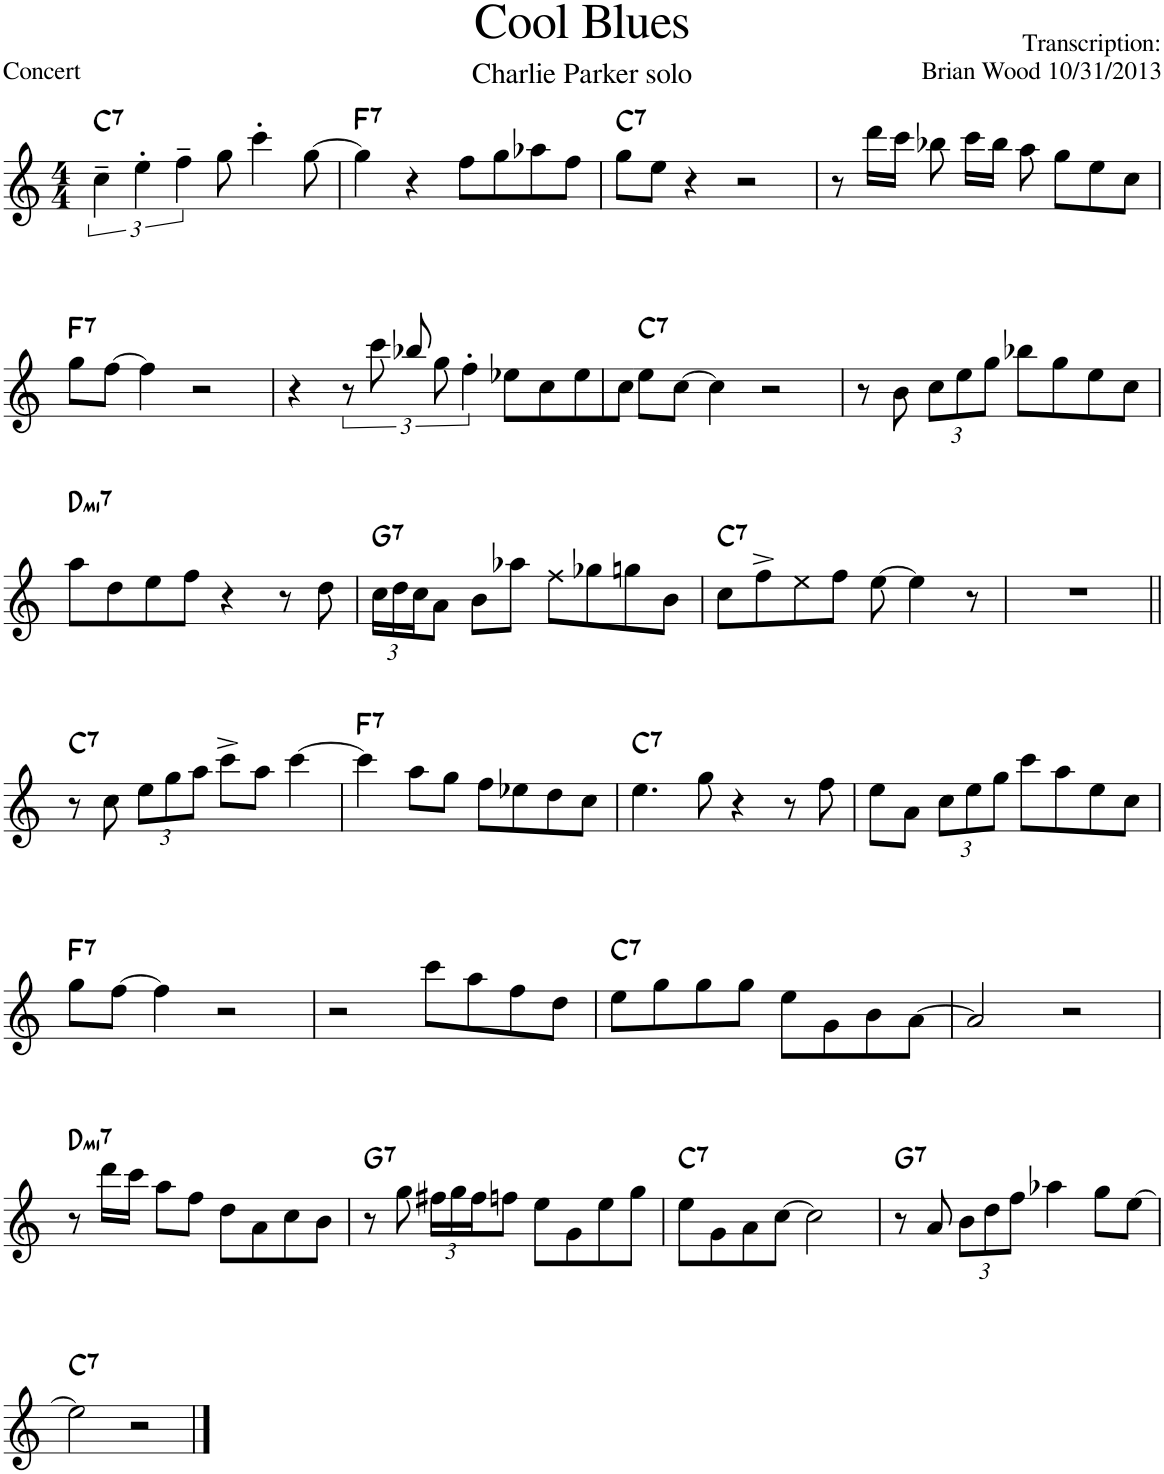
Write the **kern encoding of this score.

**kern	**harte
*part1	*part1
*staff1	*
*I"Piano	*
*I'Pno	*
*clefG2	*
*k[]	*
*M4/4	*
=1	=1
!	!LO:H:kt=7
6cc~\	C:7
6ee'\	.
6ff~\	.
8gg\	.
4ccc'\	.
[8gg\	.
=2	=2
!	!LO:H:kt=7
4gg\]	F:7
4r	.
8ff\L	.
8gg\	.
8aa-X\	.
8ff\J	.
=3	=3
!	!LO:H:kt=7
8gg\L	C:7
8ee\J	.
4r	.
2r	.
=4	=4
8r	.
16ddd\LL	.
16ccc\JJ	.
8bb-X\	.
16ccc\LL	.
16bb-\JJ	.
8aa\	.
8gg\L	.
8ee\	.
8cc\J	.
!!LO:LB:g=z
=5	=5
!	!LO:H:kt=7
8gg\L	F:7
[8ff\J	.
4ff\]	.
2r	.
=6	=6
4r	.
12r	.
12ccc\	.
12bb-X/	.
12gg\	.
6ff'\	.
8ee-X\L	.
8cc\	.
8ee-\	.
8cc\J	.
=7	=7
!	!LO:H:kt=7
8ee\L	C:7
[8cc\J	.
4cc\]	.
2r	.
=8	=8
8r	.
8b\	.
*Xbrackettup	*
12cc\L	.
12ee\	.
12gg\J	.
8bb-X\L	.
8gg\	.
8ee\	.
8cc\J	.
!!LO:LB:g=z
=9	=9
!	!LO:H:n=1:kt=N.C.
!	!LO:H:n=2:kt=mi7
8aa\L	N D:min7
8dd\	.
8ee\	.
8ff\J	.
4r	.
8r	.
8dd\	.
=10	=10
!	!LO:H:kt=7
24cc\LL	G:7
24dd\	.
24cc\J	.
8a\J	.
8b\L	.
8aa-X\J	.
8ff\L	.
8gg-X\	.
8ggn\	.
8b\J	.
=11	=11
!	!LO:H:kt=7
8cc\L	C:7
8ff^\	.
8ee\	.
8ff\J	.
[8ee\	.
4ee\]	.
8r	.
=12	=12
1r	.
!!LO:LB:g=z
=13||	=13||
!	!LO:H:kt=7
8r	C:7
8cc\	.
12ee\L	.
12gg\	.
12aa\J	.
8ccc^\L	.
8aa\J	.
[4ccc\	.
=14	=14
!	!LO:H:kt=7
4ccc\]	F:7
8aa\L	.
8gg\J	.
8ff\L	.
8ee-X\	.
8dd\	.
8cc\J	.
=15	=15
!	!LO:H:kt=7
4.ee\	C:7
8gg\	.
4r	.
8r	.
8ff\	.
=16	=16
8ee\L	.
8a\J	.
12cc\L	.
12ee\	.
12gg\J	.
8ccc\L	.
8aa\	.
8ee\	.
8cc\J	.
!!LO:LB:g=z
=17	=17
!	!LO:H:kt=7
8gg\L	F:7
[8ff\J	.
4ff\]	.
2r	.
=18	=18
2r	.
8ccc\L	.
8aa\	.
8ff\	.
8dd\J	.
=19	=19
!	!LO:H:kt=7
8ee\L	C:7
8gg\	.
8gg\	.
8gg\J	.
8ee\L	.
8g\	.
8b\	.
[8a\J	.
=20	=20
2a/]	.
2r	.
!!LO:LB:g=z
=21	=21
!	!LO:H:kt=mi7
8r	D:min7
16ddd\LL	.
16ccc\JJ	.
8aa\L	.
8ff\J	.
8dd\L	.
8a\	.
8cc\	.
8b\J	.
=22	=22
!	!LO:H:kt=7
8r	G:7
8gg\	.
24ff#X\LL	.
24gg\	.
24ff#\J	.
8ffn\J	.
8ee\L	.
8g\	.
8ee\	.
8gg\J	.
=23	=23
!	!LO:H:kt=7
8ee\L	C:7
8g\	.
8a\	.
[8cc\J	.
2cc\]	.
=24	=24
!	!LO:H:kt=7
8r	G:7
8a/	.
12b\L	.
12dd\	.
12ff\J	.
4aa-X\	.
8gg\L	.
[8ee\J	.
!!LO:LB:g=z
=25	=25
!	!LO:H:kt=7
2ee\]	C:7
2r	.
==	==
*-	*-
